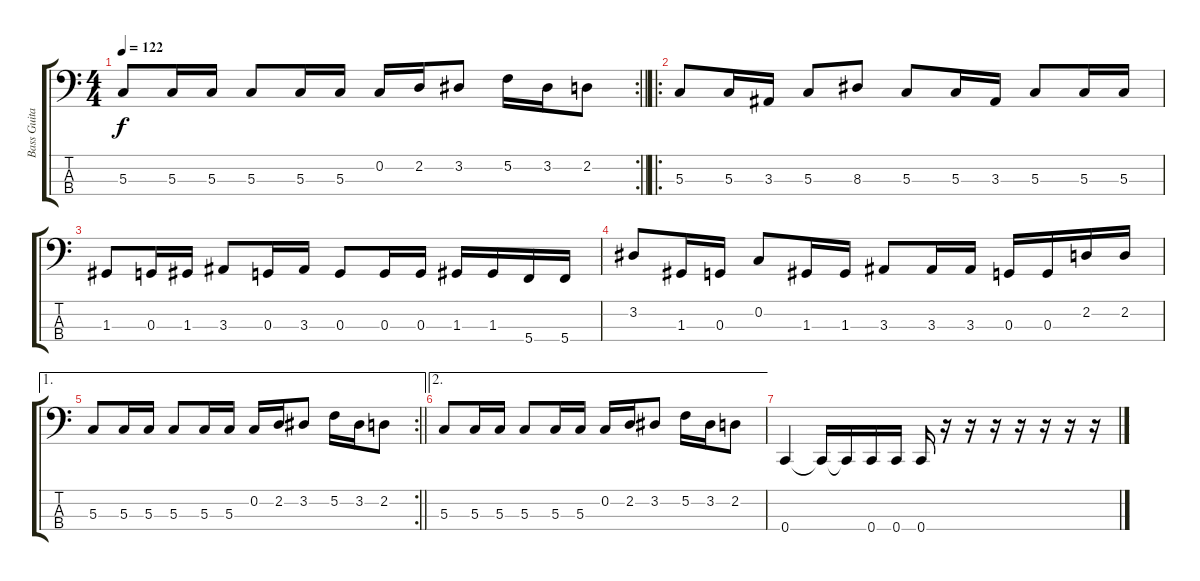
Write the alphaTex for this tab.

\track ("Bass Guitar" "Bass Guita") {instrument electricbassfinger}
\staff {score tabs}
\tuning (F2 C2 G1 C1) {hide}
\rc 2
\ts (4 4)
\tempo 122
\clef f4
\barLineRight lightlight
\ks c
5.3.8{dy f} 5.3.16 5.3.16 5.3.8 5.3.16 5.3.16 0.2.16 2.2.16 3.2.8 5.2.16 3.2.16 2.2.8 |
\ro
5.3.8 5.3.16 3.3.16 5.3.8 8.3.8 5.3.8 5.3.16 3.3.16 5.3.8 5.3.16 5.3.16 |
1.3.8 0.3.16 1.3.16 3.3.8 0.3.16 3.3.16 0.3.8 0.3.16 0.3.16 1.3.16 1.3.16 5.4.16 5.4.16 |
3.2.8 1.3.16 0.3.16 0.2.8 1.3.16 1.3.16 3.3.8 3.3.16 3.3.16 0.3.16 0.3.16 2.2.16 2.2.16 |
\ae 1
\rc 2
\barLineRight lightlight
5.3.8 5.3.16 5.3.16 5.3.8 5.3.16 5.3.16 0.2.16 2.2.16 3.2.8 5.2.16 3.2.16 2.2.8 |
\ae 2
5.3.8 5.3.16 5.3.16 5.3.8 5.3.16 5.3.16 0.2.16 2.2.16 3.2.8 5.2.16 3.2.16 2.2.8 |
0.4.4 0.4{t}.16 0.4{t}.16 0.4.16 0.4.16 0.4.16 r.16 r.16 r.16 r.16 r.16 r.16 r.16
